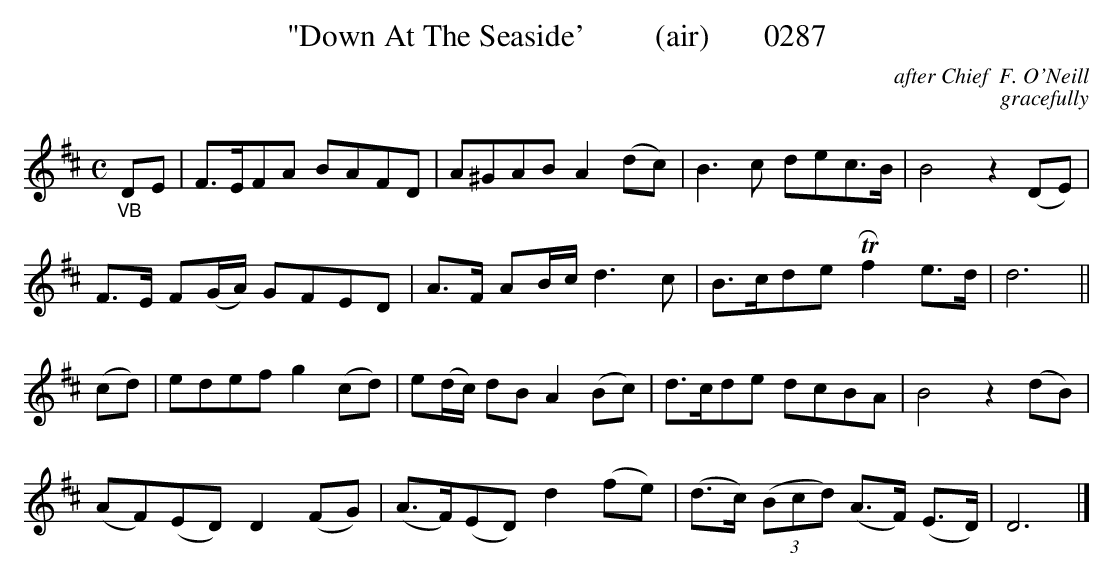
X:1
T:"Down At The Seaside'         (air)       0287
C:after Chief  F. O'Neill
C:gracefully
M:C
L:1/8
K:D
"_VB"DE|F3/2E/2FA BAFD|A^GAB A2(dc)|B3c dec3/2B/2|B4z2(DE)|
F3/2E/2 F(G/2A/2) GFED|A3/2F/2 AB/2c/2 d3c|B3/2c/2de TRf2e3/2d/2|d6||
(cd)|edef g2(cd)|e(d/2c/2) dB A2(Bc)|d3/2c/2de dcBA|B4z2(dB)|
(AF)(ED) D2(FG)|(A3/2F/2)(ED) d2(fe)|(d3/2c/2) (3(Bcd) (A3/2F/2) (E3/2D/2)|D6|]
